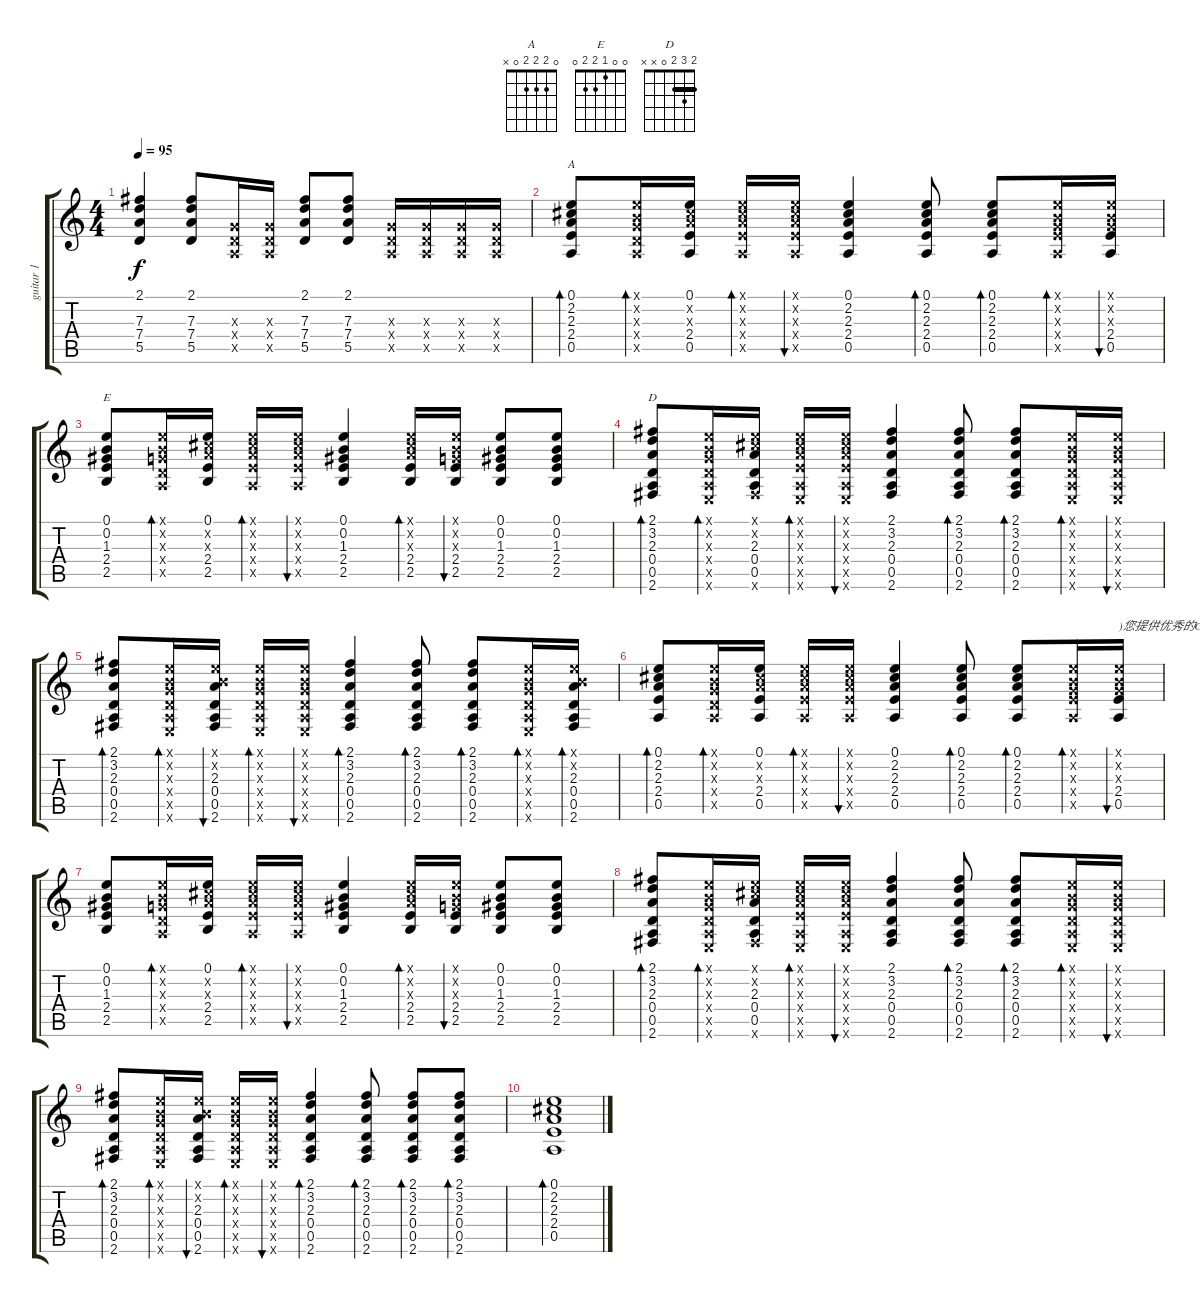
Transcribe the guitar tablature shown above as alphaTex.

\track ("guitar 1" "guitar 1") {instrument acousticguitarnylon}
\staff {score tabs}
\tuning (E4 B3 G3 D3 A2 E2) {hide}
\chord ("A" 0 2 2 2 0 x)
\chord ("E" 0 0 1 2 2 0)
\chord ("D" 2 3 2 0 x x) {barre 2}
\ts (4 4)
\tempo 95
\clef g2
\ks c
(2.1{t} 7.3{t} 7.4{t} 5.5{t}).4{dy f} (2.1 7.3 7.4 5.5).8 (0.3{x} 0.4{x} 0.5{x}).16 (0.3{x} 0.4{x} 0.5{x}).16 (2.1 7.3 7.4 5.5).8 (2.1 7.3 7.4 5.5).8 (0.3{x} 0.4{x} 0.5{x}).16 (0.3{x} 0.4{x} 0.5{x}).16 (0.3{x} 0.4{x} 0.5{x}).16 (0.3{x} 0.4{x} 0.5{x}).16 |
(0.1 2.2 2.3 2.4 0.5).8{bd 30 ch "A"} (0.1{x} 0.2{x} 0.3{x} 0.4{x} 0.5{x}).16{bd 30} (0.1 2.2{x} 2.3{x} 2.4 0.5).16 (0.1{x} 2.2{x} 2.3{x} 2.4{x} 0.5{x}).16{bd 30} (0.1{x} 2.2{x} 2.3{x} 2.4{x} 0.5{x}).16{bu 30} (0.1 2.2 2.3 2.4 0.5).4 (0.1 2.2 2.3 2.4 0.5).8{bd 30} (0.1 2.2 2.3 2.4 0.5).8{bd 30} (0.1{x} 0.2{x} 0.3{x} 2.4{x} 0.5{x}).16{bd 30} (0.1{x} 0.2{x} 0.3{x} 2.4 0.5).16{bu 30} |
(0.1 0.2 1.3 2.4 2.5).8{ch "E"} (0.1{x} 0.2{x} 0.3{x} 0.4{x} 0.5{x}).16{bd 30} (0.1 2.2{x} 2.3{x} 2.4 2.5).16 (0.1{x} 2.2{x} 2.3{x} 2.4{x} 0.5{x}).16{bd 30} (0.1{x} 2.2{x} 2.3{x} 2.4{x} 0.5{x}).16{bu 30} (0.1 0.2 1.3 2.4 2.5).4 (0.1{x} 2.2{x} 2.3{x} 2.4 2.5).16{bd 30} (0.1{x} 0.2{x} 0.3{x} 2.4 2.5).16{bu 30} (0.1 0.2 1.3 2.4 2.5).8 (0.1 0.2 1.3 2.4 2.5).8 |
(2.1 3.2 2.3 0.4 0.5 2.6).8{bd 30 ch "D"} (0.1{x} 0.2{x} 0.3{x} 0.4{x} 0.5{x} 0.6{x}).16{bd 30} (0.1{x} 2.2{x} 2.3 0.4 0.5 2.6{x}).16 (0.1{x} 2.2{x} 2.3{x} 2.4{x} 0.5{x} 0.6{x}).16{bd 30} (0.1{x} 2.2{x} 2.3{x} 2.4{x} 0.5{x} 0.6{x}).16{bu 30} (2.1 3.2 2.3 0.4 0.5 2.6).4 (2.1 3.2 2.3 0.4 0.5 2.6).8{bd 30} (2.1 3.2 2.3 0.4 0.5 2.6).8{bd 30} (0.1{x} 0.2{x} 0.3{x} 0.4{x} 0.5{x} 0.6{x}).16{bd 30} (0.1{x} 0.2{x} 0.3{x} 0.4{x} 0.5{x} 0.6{x}).16{bu 30} |
(2.1 3.2 2.3 0.4 0.5 2.6).8{bd 30} (0.1{x} 0.2{x} 0.3{x} 0.4{x} 0.5{x} 0.6{x}).16{bd 30} (0.1{x} 0.2{x} 2.3 0.4 0.5 2.6).16{bu 30} (0.1{x} 0.2{x} 0.3{x} 0.4{x} 0.5{x} 0.6{x}).16{bd 30} (0.1{x} 0.2{x} 0.3{x} 0.4{x} 0.5{x} 0.6{x}).16{bu 30} (2.1 3.2 2.3 0.4 0.5 2.6).4{bd 30} (2.1 3.2 2.3 0.4 0.5 2.6).8{bd 30} (2.1 3.2 2.3 0.4 0.5 2.6).8{bd 30} (0.1{x} 0.2{x} 0.3{x} 0.4{x} 0.5{x} 0.6{x}).16{bd 30} (0.1{x} 0.2{x} 2.3 0.4 0.5 2.6).16{bd 30} |
(0.1 2.2 2.3 2.4 0.5).8{bd 30} (0.1{x} 0.2{x} 0.3{x} 0.4{x} 0.5{x}).16{bd 30} (0.1 2.2{x} 2.3{x} 2.4 0.5).16 (0.1{x} 2.2{x} 2.3{x} 2.4{x} 0.5{x}).16{bd 30} (0.1{x} 2.2{x} 2.3{x} 2.4{x} 0.5{x}).16{bu 30} (0.1 2.2 2.3 2.4 0.5).4 (0.1 2.2 2.3 2.4 0.5).8{bd 30} (0.1 2.2 2.3 2.4 0.5).8{bd 30} (0.1{x} 0.2{x} 0.3{x} 2.4{x} 0.5{x}).16{bd 30} (0.1{x} 0.2{x} 0.3{x} 2.4 0.5).16{bu 30 txt ")您提供优秀的GTP"} |
(0.1 0.2 1.3 2.4 2.5).8 (0.1{x} 0.2{x} 0.3{x} 0.4{x} 0.5{x}).16{bd 30} (0.1 2.2{x} 2.3{x} 2.4 2.5).16 (0.1{x} 2.2{x} 2.3{x} 2.4{x} 0.5{x}).16{bd 30} (0.1{x} 2.2{x} 2.3{x} 2.4{x} 0.5{x}).16{bu 30} (0.1 0.2 1.3 2.4 2.5).4 (0.1{x} 2.2{x} 2.3{x} 2.4 2.5).16{bd 30} (0.1{x} 0.2{x} 0.3{x} 2.4 2.5).16{bu 30} (0.1 0.2 1.3 2.4 2.5).8 (0.1 0.2 1.3 2.4 2.5).8 |
(2.1 3.2 2.3 0.4 0.5 2.6).8{bd 30} (0.1{x} 0.2{x} 0.3{x} 0.4{x} 0.5{x} 0.6{x}).16{bd 30} (0.1{x} 2.2{x} 2.3 0.4 0.5 2.6{x}).16 (0.1{x} 2.2{x} 2.3{x} 2.4{x} 0.5{x} 0.6{x}).16{bd 30} (0.1{x} 2.2{x} 2.3{x} 2.4{x} 0.5{x} 0.6{x}).16{bu 30} (2.1 3.2 2.3 0.4 0.5 2.6).4 (2.1 3.2 2.3 0.4 0.5 2.6).8{bd 30} (2.1 3.2 2.3 0.4 0.5 2.6).8{bd 30} (0.1{x} 0.2{x} 0.3{x} 0.4{x} 0.5{x} 0.6{x}).16{bd 30} (0.1{x} 0.2{x} 0.3{x} 0.4{x} 0.5{x} 0.6{x}).16{bu 30} |
(2.1 3.2 2.3 0.4 0.5 2.6).8{bd 30} (0.1{x} 0.2{x} 0.3{x} 0.4{x} 0.5{x} 0.6{x}).16{bd 30} (0.1{x} 0.2{x} 2.3 0.4 0.5 2.6).16{bu 30} (0.1{x} 0.2{x} 0.3{x} 0.4{x} 0.5{x} 0.6{x}).16{bd 30} (0.1{x} 0.2{x} 0.3{x} 0.4{x} 0.5{x} 0.6{x}).16{bu 30} (2.1 3.2 2.3 0.4 0.5 2.6).4{bd 30} (2.1 3.2 2.3 0.4 0.5 2.6).8{bd 30} (2.1 3.2 2.3 0.4 0.5 2.6).8{bd 30} (2.1 3.2 2.3 0.4 0.5 2.6).8{bd 30} |
(0.1 2.2 2.3 2.4 0.5).1{bd 120}
